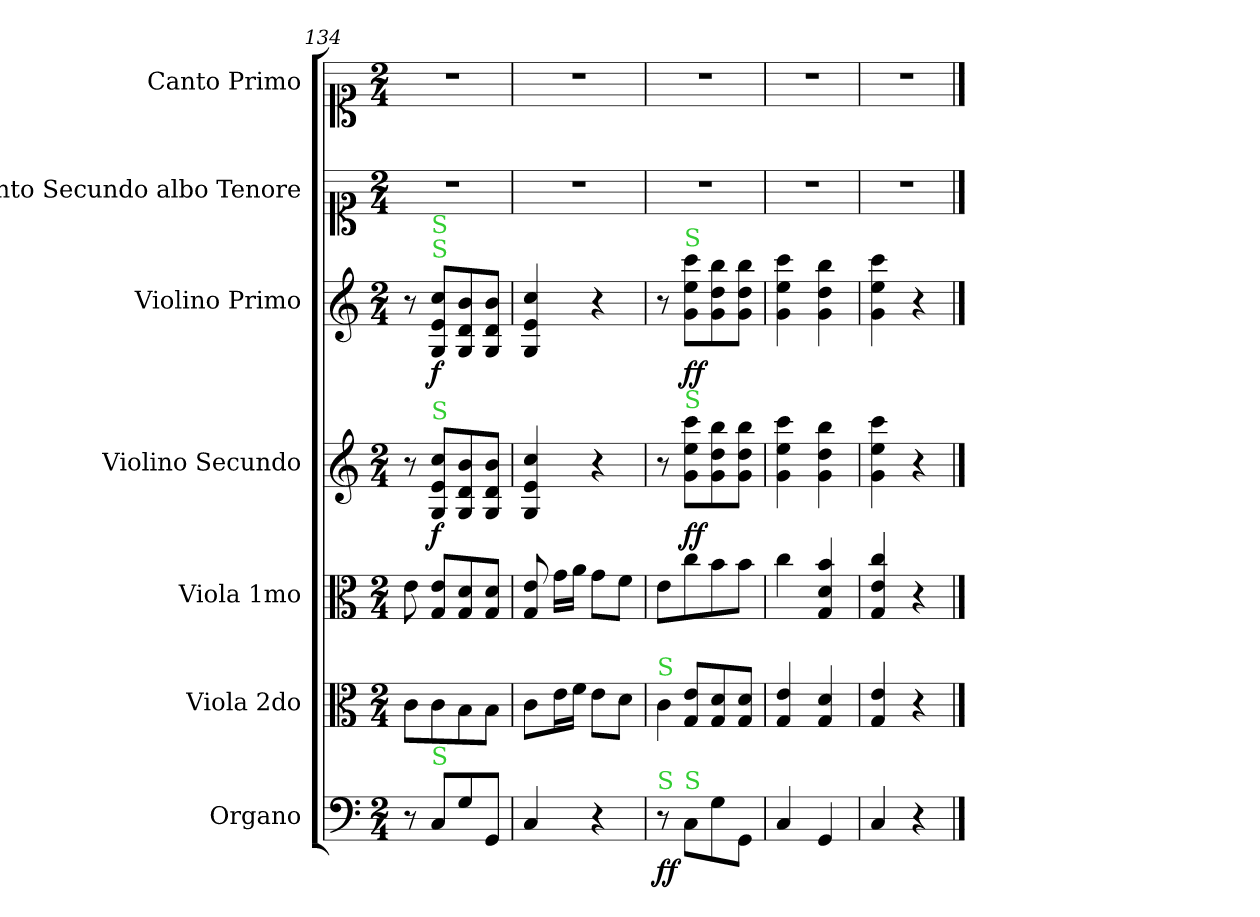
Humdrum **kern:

**kern	**dynam	**kern	**kern	**kern	**dynam	**kern	**dynam	**kern	**kern
*part7	*part7	*part6	*part5	*part4	*part4	*part3	*part3	*part2	*part1
*staff7	*staff7	*staff6	*staff5	*staff4	*staff4	*staff3	*staff3	*staff2	*staff1
*I"Organo	*	*I"Viola 2do	*I"Viola 1mo	*I"Violino Secundo	*	*I"Violino Primo	*	*I"Canto Secundo albo Tenore	*I"Canto Primo
*I'Org	*	*	*	*	*	*I'Vn I	*	*	*I'C I
*clefF4	*	*clefC3	*clefC3	*clefG2	*	*clefG2	*	*clefC1	*clefC1
*k[]	*	*k[]	*k[]	*k[]	*	*k[]	*	*k[]	*k[]
*C:	*	*C:	*C:	*C:	*	*C:	*	*C:	*C:
*M2/4	*	*M2/4	*M2/4	*M2/4	*	*M2/4	*	*M2/4	*M2/4
=134	=134	=134	=134	=134	=134	=134	=134	=134	=134
8r	.	8c\L	8e\	8r	.	8r	.	2r	2r
!	!	!	!	!	!	!LO:TX:a:color=limegreen:t=S	!	!	!
!	!	!	!	!	!	!LO:TX:a:color=limegreen:t=S	!	!	!
!	!	!	!	!LO:TX:a:color=limegreen:t=S	!	!	!	!	!
!LO:TX:a:color=limegreen:t=S	!	!	!	!	!	!	!	!	!
!	!	!	!	!	!LO:DY:b	!	!LO:DY:b	!	!
8C/L	.	8c\	8G/ 8e/L	8G/ 8e/ 8cc/L	f	8G/ 8e/ 8cc/L	f	.	.
8G\	.	8B\	8G/ 8d/	8G/ 8d/ 8b/	.	8G/ 8d/ 8b/	.	.	.
8GG/J	.	8B\J	8G/ 8d/J	8G/ 8d/ 8b/J	.	8G/ 8d/ 8b/J	.	.	.
=135	=135	=135	=135	=135	=135	=135	=135	=135	=135
4C/	.	8c\L	8G/ 8e/	4G/ 4e/ 4cc/	.	4G/ 4e/ 4cc/	.	2r	2r
.	.	16e\L	16g\LL	.	.	.	.	.	.
.	.	16f\JJ	16a\JJ	.	.	.	.	.	.
4r	.	8e\L	8g\L	4r	.	4r	.	.	.
.	.	8d\J	8f\J	.	.	.	.	.	.
=136	=136	=136	=136	=136	=136	=136	=136	=136	=136
!	!	!LO:TX:a:color=limegreen:t=S	!	!	!	!	!	!	!
!LO:TX:a:color=limegreen:t=S	!	!	!	!	!	!	!	!	!
!	!LO:DY:b	!LO:N:vis=4	!	!	!	!	!	!	!
8r	ff	8c\	8e\L	8r	.	8r	.	2r	2r
!	!	!	!	!	!	!LO:TX:a:color=limegreen:t=S	!	!	!
!	!	!	!	!LO:TX:a:color=limegreen:t=S	!	!	!	!	!
!LO:TX:a:color=limegreen:t=S	!	!	!	!	!	!	!	!	!
!	!	!	!	!	!LO:DY:b	!	!LO:DY:b	!	!
8C\L	.	8G/ 8e/L	8cc\	8g\ 8ee\ 8ccc\L	ff	8g\ 8ee\ 8ccc\L	ff	.	.
8G/	.	8G/ 8d/	8b\	8g\ 8dd\ 8bb\	.	8g\ 8dd\ 8bb\	.	.	.
8GG\J	.	8G/ 8d/J	8b\J	8g\ 8dd\ 8bb\J	.	8g\ 8dd\ 8bb\J	.	.	.
=137	=137	=137	=137	=137	=137	=137	=137	=137	=137
4C/	.	4G/ 4e/	4cc\	4g\ 4ee\ 4ccc\	.	4g\ 4ee\ 4ccc\	.	2r	2r
4GG/	.	4G/ 4d/	4G/ 4d/ 4b/	4g\ 4dd\ 4bb\	.	4g\ 4dd\ 4bb\	.	.	.
=138	=138	=138	=138	=138	=138	=138	=138	=138	=138
4C/	.	4G/ 4e/	4G/ 4e/ 4cc/	4g\ 4ee\ 4ccc\	.	4g\ 4ee\ 4ccc\	.	2r	2r
4r	.	4r	4r	4r	.	4r	.	.	.
==	==	==	==	==	==	==	==	==	==
*-	*-	*-	*-	*-	*-	*-	*-	*-	*-
